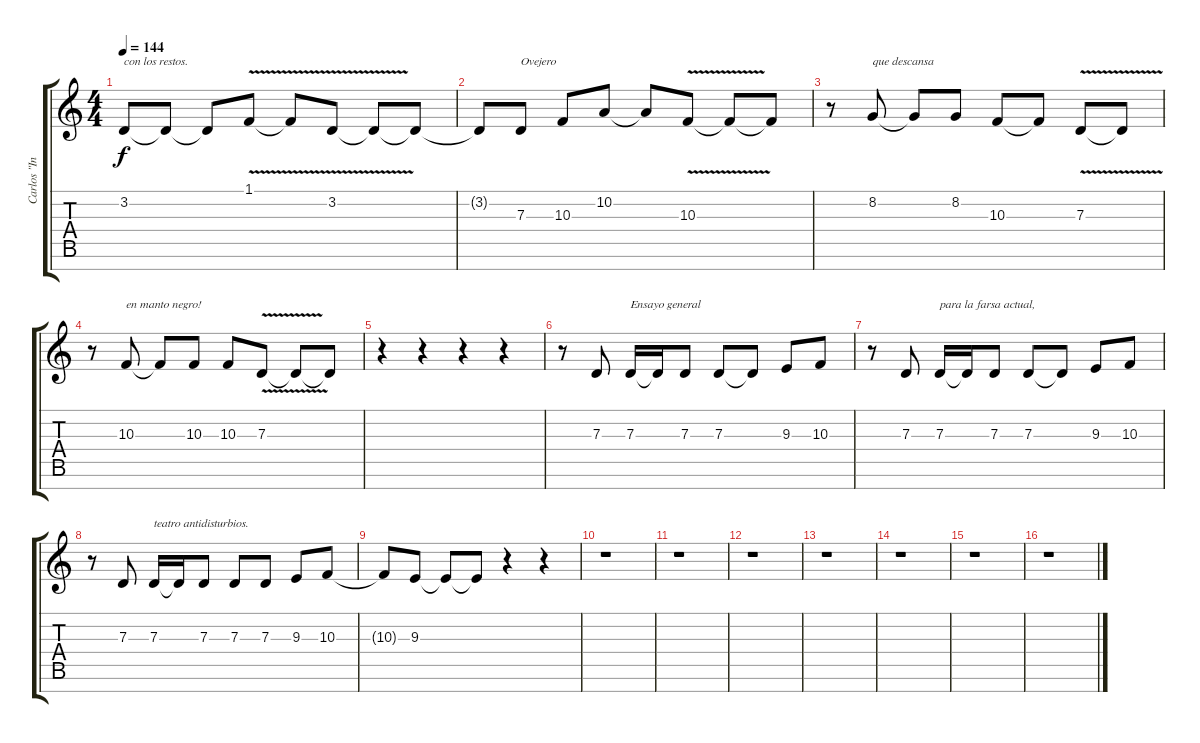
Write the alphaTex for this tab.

\track ("Carlos \"Indio\" Solari" "Carlos \"In") {instrument lead2sawtooth}
\staff {score tabs}
\tuning (E4 B3 G3 D3 A2 E2 B1) {hide}
\ts (4 4)
\tempo 144
\clef g2
\ks c
3.2.8{txt "con los restos." dy f} 3.2{t}.8 3.2{t}.8 1.1{v}.8 1.1{t}.8 3.2{v}.8 3.2{t}.8 3.2{t}.8 |
3.2{t}.8 7.3.8{txt "Ovejero"} 10.3.8 10.2.8 10.2{t}.8 10.3{v}.8 10.3{t}.8 10.3{t}.8 |
r.8 8.2.8{txt "que descansa"} 8.2{t}.8 8.2.8 10.3.8 10.3{t}.8 7.3{v}.8 7.3{t}.8 |
r.8 10.3.8{txt "en manto negro!"} 10.3{t}.8 10.3.8 10.3.8 7.3{v}.8 7.3{t}.8 7.3{t}.8 |
r.4 r.4 r.4 r.4 |
r.8 7.3.8 7.3.16{txt "Ensayo general"} 7.3{t}.16 7.3.8 7.3.8 7.3{t}.8 9.3.8 10.3.8 |
r.8 7.3.8 7.3.16{txt "para la farsa actual,"} 7.3{t}.16 7.3.8 7.3.8 7.3{t}.8 9.3.8 10.3.8 |
r.8 7.3.8 7.3.16{txt "teatro antidisturbios."} 7.3{t}.16 7.3.8 7.3.8 7.3.8 9.3.8 10.3.8 |
10.3{t}.8 9.3.8 9.3{t}.8 9.3{t}.8 r.4 r.4 |
r.1 |
r.1 |
r.1 |
r.1 |
r.1 |
r.1 |
r.1
